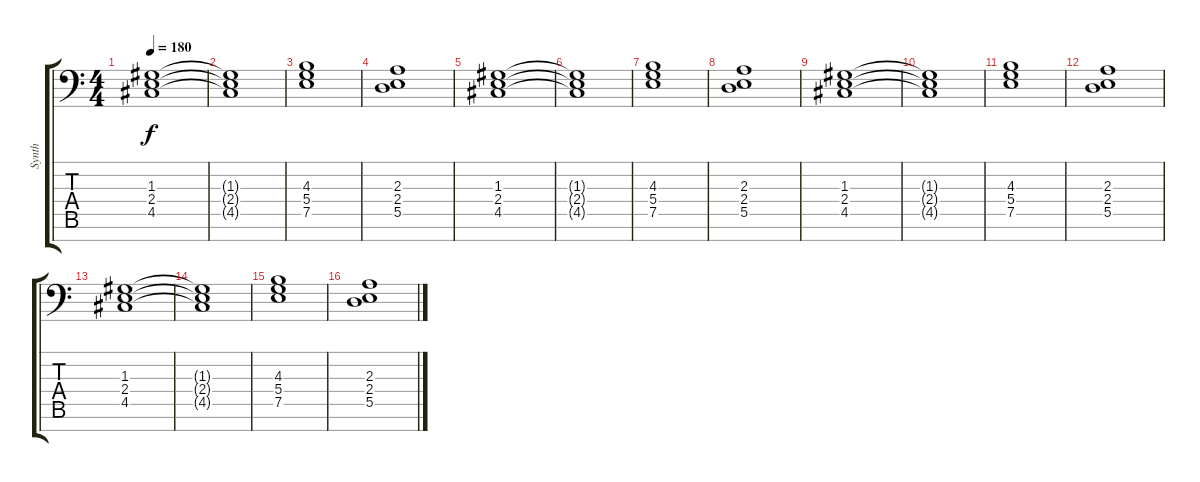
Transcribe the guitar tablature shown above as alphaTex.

\track ("Synth" "Synth") {instrument stringensemble1}
\staff {score tabs}
\tuning (B8 B3 G3 D3 A2 Eb0 C-1) {hide}
\ts (4 4)
\tempo 180
\clef f4
\ks c
(1.3 2.4 4.5).1{dy f} |
(1.3{t} 2.4{t} 4.5{t}).1 |
(4.3 5.4 7.5).1 |
(2.3 2.4 5.5).1 |
(1.3 2.4 4.5).1 |
(1.3{t} 2.4{t} 4.5{t}).1 |
(4.3 5.4 7.5).1 |
(2.3 2.4 5.5).1 |
(1.3 2.4 4.5).1 |
(1.3{t} 2.4{t} 4.5{t}).1 |
(4.3 5.4 7.5).1 |
(2.3 2.4 5.5).1 |
(1.3 2.4 4.5).1 |
(1.3{t} 2.4{t} 4.5{t}).1 |
(4.3 5.4 7.5).1 |
(2.3 2.4 5.5).1
